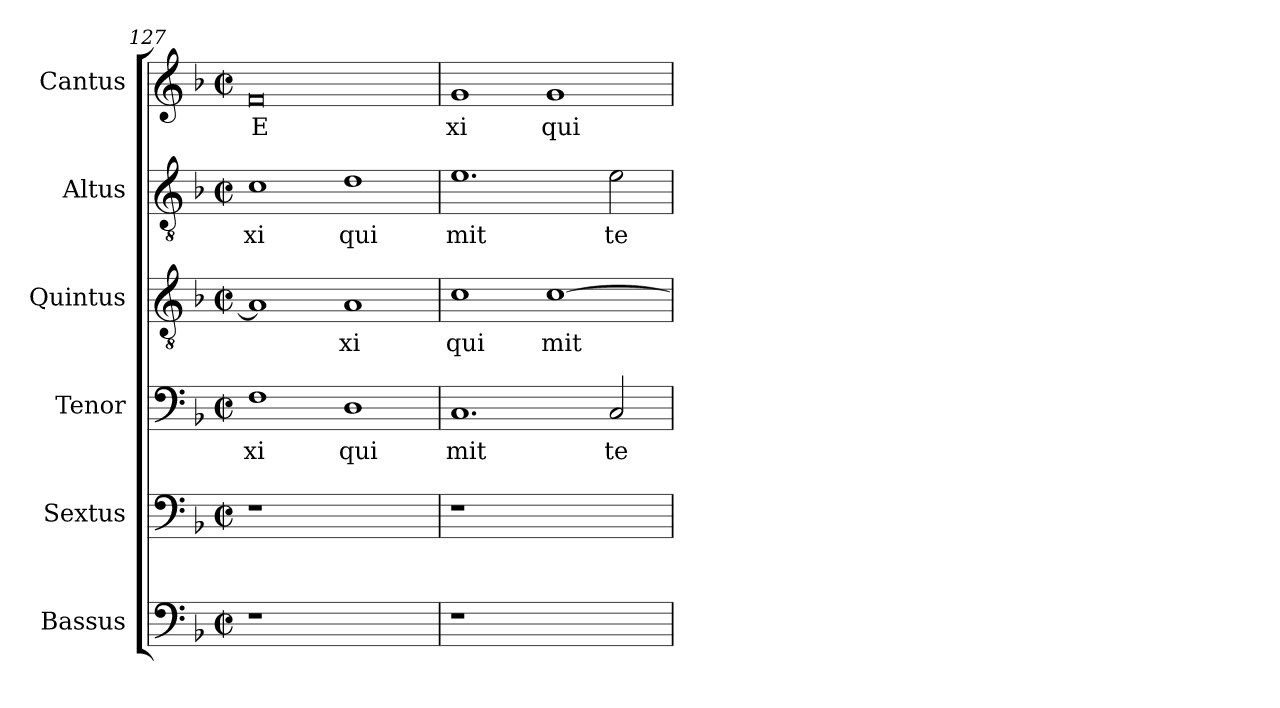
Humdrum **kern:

**kern	**kern	**kern	**text	**kern	**text	**kern	**text	**kern	**text
*part6	*part5	*part4	*part4	*part3	*part3	*part2	*part2	*part1	*part1
*staff6	*staff5	*staff4	*staff4	*staff3	*staff3	*staff2	*staff2	*staff1	*staff1
*I"Bassus	*I"Sextus	*I"Tenor	*	*I"Quintus	*	*I"Altus	*	*I"Cantus	*
*clefF4	*clefF4	*clefF4	*	*clefGv2	*	*clefGv2	*	*clefG2	*
*k[b-]	*k[b-]	*k[b-]	*	*k[b-]	*	*k[b-]	*	*k[b-]	*
*F:	*F:	*F:	*	*F:	*	*F:	*	*F:	*
*M2/2	*M2/2	*M2/2	*	*M2/2	*	*M2/2	*	*M2/2	*
*met(c|)	*met(c|)	*met(c|)	*	*met(c|)	*	*met(c|)	*	*met(c|)	*
=127	=127	=127	=127	=127	=127	=127	=127	=127	=127
!	!	!	!LO:LY:b:cj	!	!	!	!LO:LY:b:cj	!	!LO:LY:b:cj
1r	1r	1F	xi	1A]	.	1c	xi	0f	E
!	!	!	!LO:LY:b:cj	!	!LO:LY:b:cj	!	!LO:LY:b:cj	!	!
1ryy	1ryy	1D	qui	1A	xi	1d	qui	.	.
=128	=128	=128	=128	=128	=128	=128	=128	=128	=128
!	!	!	!LO:LY:b:cj	!	!LO:LY:b:cj	!	!LO:LY:b:cj	!	!LO:LY:b:cj
1r	1r	1.C	mit	1c	qui	1.e	mit	1g	xi
!	!	!	!	!	!LO:LY:b:cj	!	!	!	!LO:LY:b:cj
1ryy	1ryy	.	.	[>1c	mit	.	.	1g	qui
!	!	!	!LO:LY:b:cj	!	!	!	!LO:LY:b:cj	!	!
.	.	2C/	te	.	.	2e\	te	.	.
=	=	=	=	=	=	=	=	=	=
*-	*-	*-	*-	*-	*-	*-	*-	*-	*-
